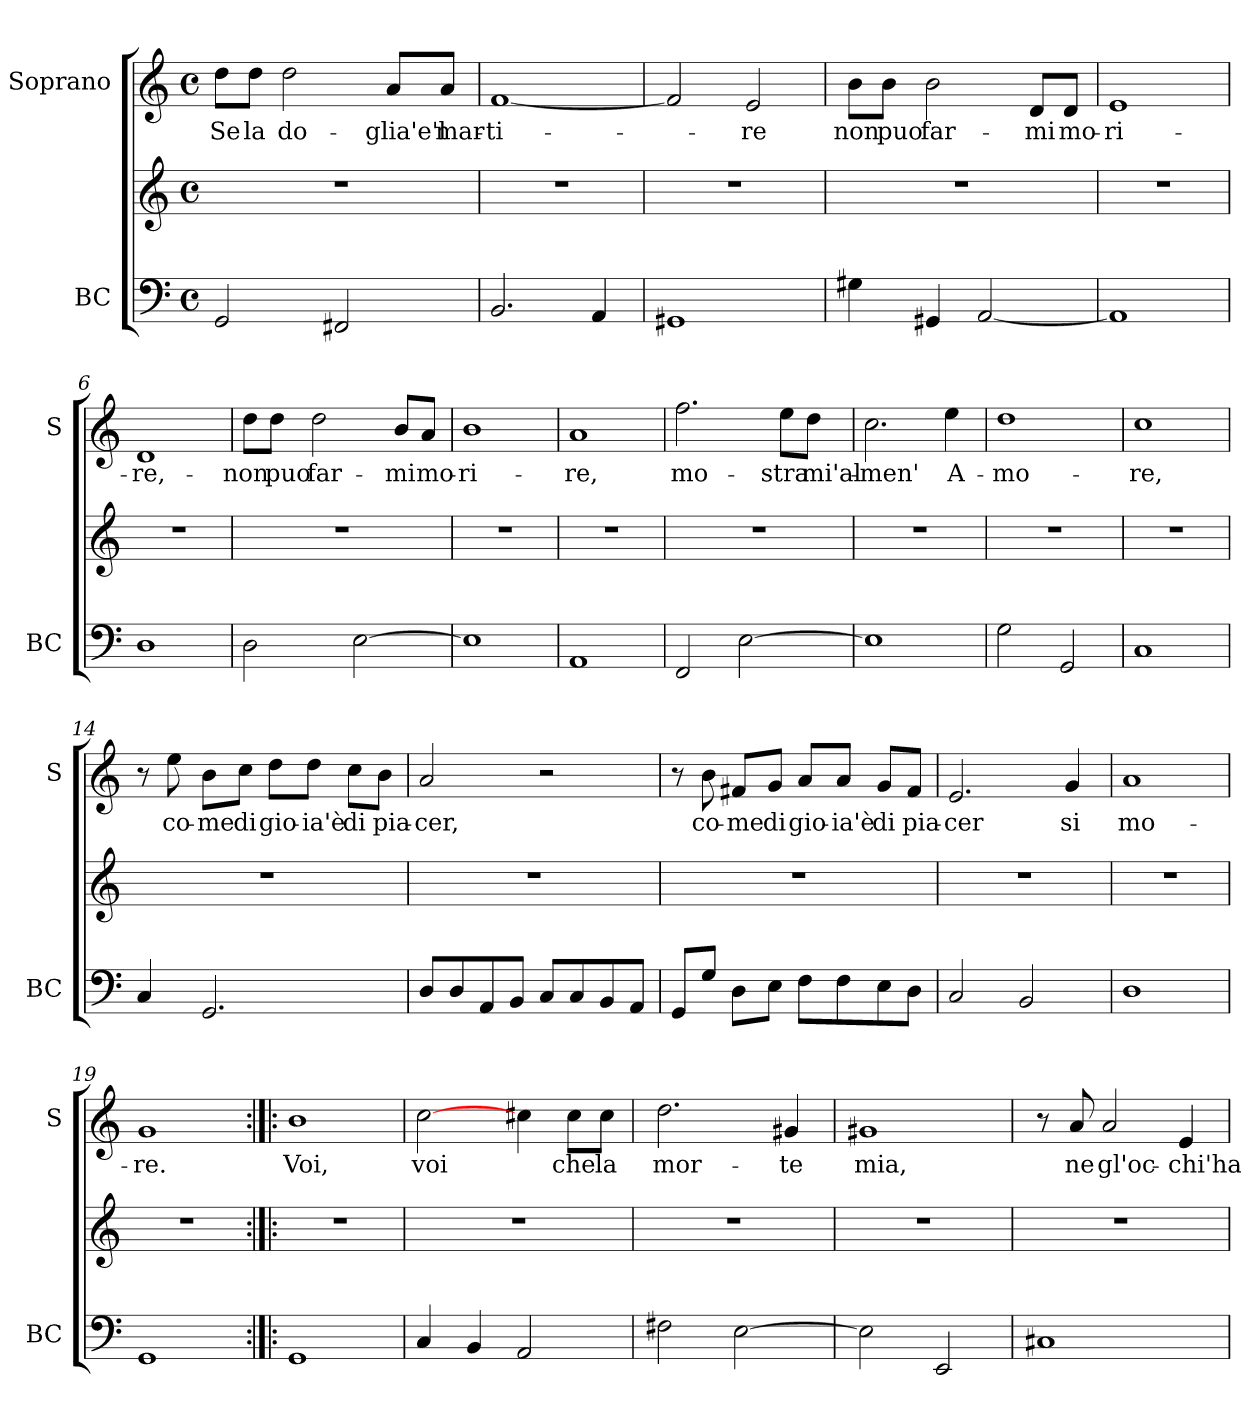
**kern	**kern	**kern	**text
*part2	*part2	*part1	*part1
*staff3	*staff2	*staff1	*staff1
*I"BC	*	*I"Soprano	*
*I'BC	*	*I'S	*
*clefF4	*clefG2	*clefG2	*
*k[]	*k[]	*k[]	*
*C:	*C:	*C:	*
*M4/4	*M4/4	*M4/4	*
*met(c)	*met(c)	*met(c)	*
=1	=1	=1	=1
!	!	!	!LO:LY:b
2GG/	1r	8dd\L	Se
!	!	!	!LO:LY:b
.	.	8dd\J	la
!	!	!	!LO:LY:b
.	.	2dd\	do-
2FF#X/	.	.	.
!	!	!	!LO:LY:b
.	.	8a/L	-glia'e'l
!	!	!	!LO:LY:b
.	.	8a/J	mar-
=2	=2	=2	=2
!	!	!	!LO:LY:b
2.BB/	1r	[1f	-ti-
4AA/	.	.	.
=3	=3	=3	=3
1GG#X	1r	2f/]	.
!	!	!	!LO:LY:b
.	.	2e/	-re
=4	=4	=4	=4
!	!	!	!LO:LY:b
4G#X\	1r	8b\L	non
!	!	!	!LO:LY:b
.	.	8b\J	puo
!	!	!	!LO:LY:b
4GG#X/	.	2b\	far-
[2AA/	.	.	.
!	!	!	!LO:LY:b
.	.	8d/L	-mi
!	!	!	!LO:LY:b
.	.	8d/J	mo-
=5	=5	=5	=5
!	!	!	!LO:LY:b
1AA]	1r	1e	-ri-
!!LO:LB:g=z
=6	=6	=6	=6
!	!	!	!LO:LY:b
1D	1r	1d	-re,-
=7	=7	=7	=7
!	!	!	!LO:LY:b
2D\	1r	8dd\L	-non
!	!	!	!LO:LY:b
.	.	8dd\J	puo
!	!	!	!LO:LY:b
.	.	2dd\	far-
[2E\	.	.	.
!	!	!	!LO:LY:b
.	.	8b/L	-mi
!	!	!	!LO:LY:b
.	.	8a/J	mo-
=8	=8	=8	=8
!	!	!	!LO:LY:b
1E]	1r	1b	-ri-
=9	=9	=9	=9
!	!	!	!LO:LY:b
1AA	1r	1a	-re,
=10	=10	=10	=10
!	!	!	!LO:LY:b
2FF/	1r	2.ff\	mo-
[2E\	.	.	.
!	!	!	!LO:LY:b
.	.	8ee\L	-stra
!	!	!	!LO:LY:b
.	.	8dd\J	mi'al-
!!LO:LB:g=z
=11	=11	=11	=11
!	!	!	!LO:LY:b
1E]	1r	2.cc\	-men'
!	!	!	!LO:LY:b
.	.	4ee\	A-
=12	=12	=12	=12
!	!	!	!LO:LY:b
2G\	1r	1dd	-mo-
2GG/	.	.	.
=13	=13	=13	=13
!	!	!	!LO:LY:b
1C	1r	1cc	-re,
=14	=14	=14	=14
4C/	1r	8r	.
!	!	!	!LO:LY:b
.	.	8ee\	co-
!	!	!	!LO:LY:b
2.GG/	.	8b\L	-me
!	!	!	!LO:LY:b
.	.	8cc\J	di
!	!	!	!LO:LY:b
.	.	8dd\L	gio-
!	!	!	!LO:LY:b
.	.	8dd\J	-ia'è
!	!	!	!LO:LY:b
.	.	8cc\L	di
!	!	!	!LO:LY:b
.	.	8b\J	pia-
=15	=15	=15	=15
!	!	!	!LO:LY:b
8D/L	1r	2a/	-cer,
8D/	.	.	.
8AA/	.	.	.
8BB/J	.	.	.
8C/L	.	2r	.
8C/	.	.	.
8BB/	.	.	.
8AA/J	.	.	.
!!LO:PB:g=z
=16	=16	=16	=16
8GG/L	1r	8r	.
!	!	!	!LO:LY:b
8G/J	.	8b\	co-
!	!	!	!LO:LY:b
8D\L	.	8f#X/L	-me
!	!	!	!LO:LY:b
8E\J	.	8g/J	di
!	!	!	!LO:LY:b
8F\L	.	8a/L	gio-
!	!	!	!LO:LY:b
8F\	.	8a/J	-ia'è
!	!	!	!LO:LY:b
8E\	.	8g/L	di
!	!	!	!LO:LY:b
8D\J	.	8f#/J	pia-
=17	=17	=17	=17
!	!	!	!LO:LY:b
2C/	1r	2.e/	-cer
2BB/	.	.	.
!	!	!	!LO:LY:b
.	.	4g/	si
=18	=18	=18	=18
!	!	!	!LO:LY:b
1D	1r	1a	mo-
=19	=19	=19	=19
!	!	!	!LO:LY:b
1GG	1r	1g	-re.
=20:|!|:	=20:|!|:	=20:|!|:	=20:|!|:
!	!	!	!LO:LY:b
1GG	1r	1b	Voi,
!!LO:LB:g=z
=21	=21	=21	=21
!	!	!	!LO:LY:b
4C/	1r	[2cc\	voi
4BB/	.	.	.
2AA/	.	4cc#X\	.
!	!	!	!LO:LY:b
.	.	8cc#\L	che
!	!	!	!LO:LY:b
.	.	8cc#\J	la
=22	=22	=22	=22
!	!	!	!LO:LY:b
2F#X\	1r	2.dd\	mor-
[2E\	.	.	.
!	!	!	!LO:LY:b
.	.	4g#X/	-te
=23	=23	=23	=23
!	!	!	!LO:LY:b
2E\]	1r	1g#X	mia,
2EE/	.	.	.
=24	=24	=24	=24
1C#X	1r	8r	.
!	!	!	!LO:LY:b
.	.	8a/	ne
!	!	!	!LO:LY:b
.	.	2a/	gl'oc-
!	!	!	!LO:LY:b
.	.	4e/	-chi'ha-
=	=	=	=
*-	*-	*-	*-
